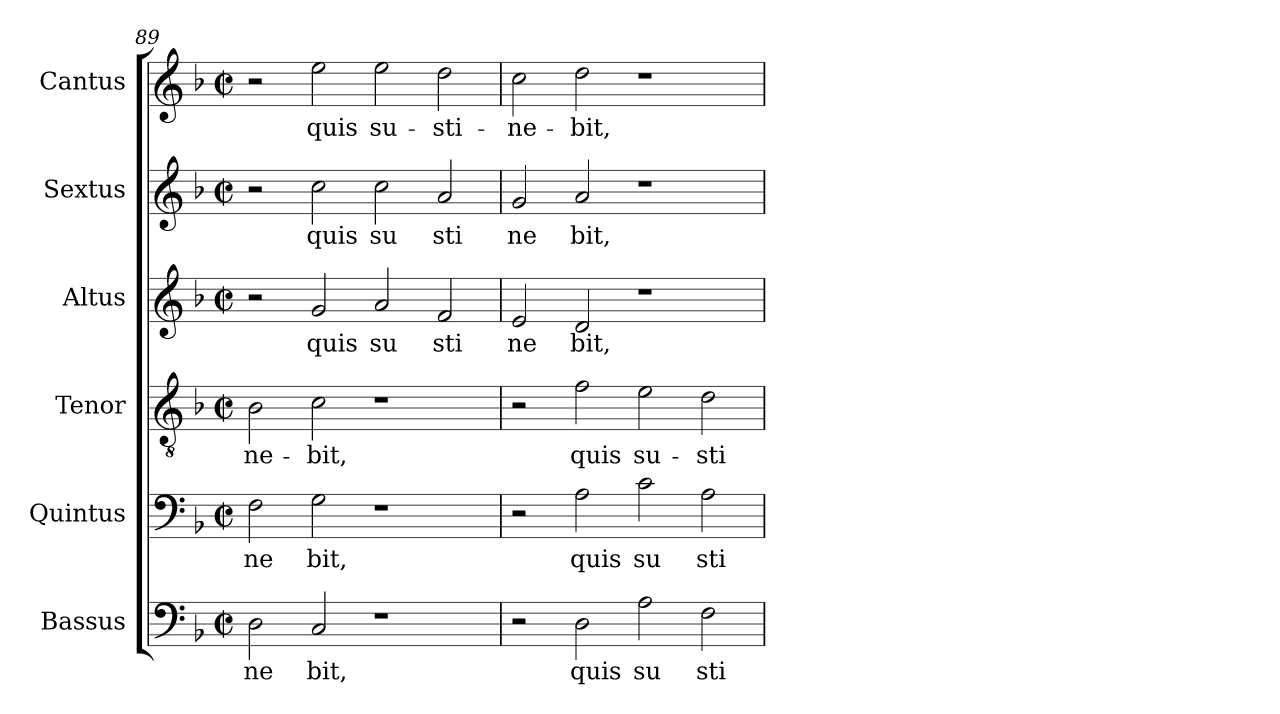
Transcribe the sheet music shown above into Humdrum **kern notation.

**kern	**text	**kern	**text	**kern	**text	**kern	**text	**kern	**text	**kern	**text
*part6	*part6	*part5	*part5	*part4	*part4	*part3	*part3	*part2	*part2	*part1	*part1
*staff6	*staff6	*staff5	*staff5	*staff4	*staff4	*staff3	*staff3	*staff2	*staff2	*staff1	*staff1
*I"Bassus	*	*I"Quintus	*	*I"Tenor	*	*I"Altus	*	*I"Sextus	*	*I"Cantus	*
*I'Bassus	*	*I'Quintus	*	*I'Tenor	*	*I'Altus	*	*I'Sextus	*	*I'Cantus	*
*clefF4	*	*clefF4	*	*clefGv2	*	*clefG2	*	*clefG2	*	*clefG2	*
*k[b-]	*	*k[b-]	*	*k[b-]	*	*k[b-]	*	*k[b-]	*	*k[b-]	*
*F:	*	*F:	*	*F:	*	*F:	*	*F:	*	*F:	*
*M2/2	*	*M2/2	*	*M2/2	*	*M2/2	*	*M2/2	*	*M2/2	*
*met(c|)	*	*met(c|)	*	*met(c|)	*	*met(c|)	*	*met(c|)	*	*met(c|)	*
=89	=89	=89	=89	=89	=89	=89	=89	=89	=89	=89	=89
!	!LO:LY:b:cj	!	!LO:LY:b:cj	!	!LO:LY:b:cj	!	!	!	!	!	!
2D\	ne	2F\	ne	2B-\	-ne-	2r	.	2r	.	2r	.
!	!LO:LY:b:cj	!	!LO:LY:b:cj	!	!LO:LY:b:cj	!	!LO:LY:b:cj	!	!LO:LY:b:cj	!	!LO:LY:b:cj
2C/	bit,	2G\	bit,	2c\	-bit,	2g/	quis	2cc\	quis	2ee\	quis
!	!	!	!	!	!	!	!LO:LY:b:cj	!	!LO:LY:b:cj	!	!LO:LY:b:cj
1r	.	1r	.	1r	.	2a/	su	2cc\	su	2ee\	su-
!	!	!	!	!	!	!	!LO:LY:b:cj	!	!LO:LY:b:cj	!	!LO:LY:b:cj
.	.	.	.	.	.	2f/	sti	2a/	sti	2dd\	-sti-
=90	=90	=90	=90	=90	=90	=90	=90	=90	=90	=90	=90
!	!	!	!	!	!	!	!LO:LY:b:cj	!	!LO:LY:b:cj	!	!LO:LY:b:cj
2r	.	2r	.	2r	.	2e/	ne	2g/	ne	2cc\	-ne-
!	!LO:LY:b:cj	!	!LO:LY:b:cj	!	!LO:LY:b:cj	!	!LO:LY:b:cj	!	!LO:LY:b:cj	!	!LO:LY:b:cj
2D\	quis	2A\	quis	2f\	quis	2d/	bit,	2a/	bit,	2dd\	-bit,
!	!LO:LY:b:cj	!	!LO:LY:b:cj	!	!LO:LY:b:cj	!	!	!	!	!	!
2A\	su	2c\	su	2e\	su-	1r	.	1r	.	1r	.
!	!LO:LY:b:cj	!	!LO:LY:b:cj	!	!LO:LY:b:cj	!	!	!	!	!	!
2F\	sti	2A\	sti	2d\	-sti-	.	.	.	.	.	.
=	=	=	=	=	=	=	=	=	=	=	=
*-	*-	*-	*-	*-	*-	*-	*-	*-	*-	*-	*-
